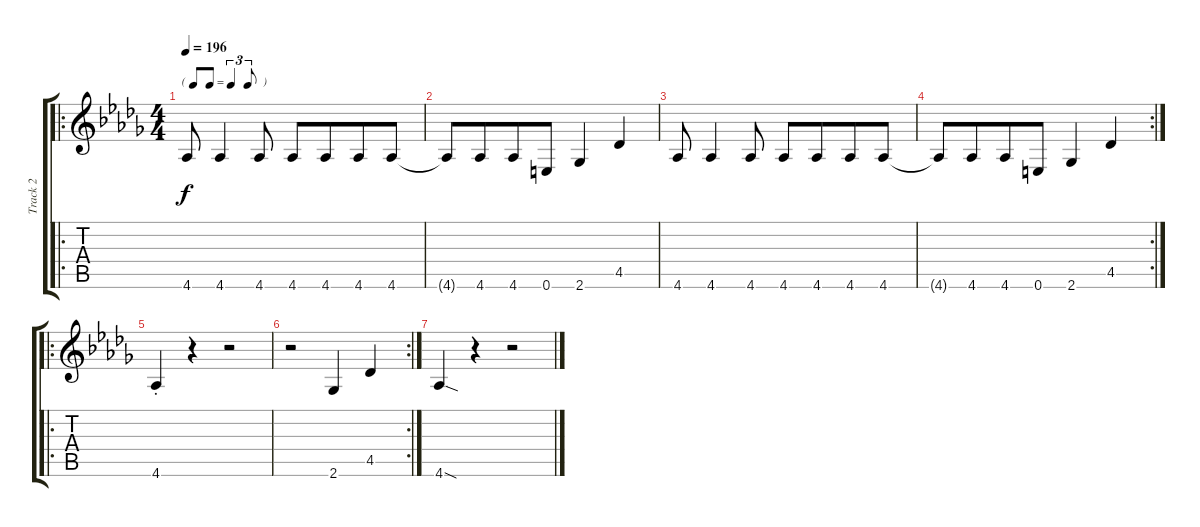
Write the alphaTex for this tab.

\track ("Track 2" "Track 2") {instrument electricbasspick}
\staff {score tabs}
\tuning (E4 B3 G3 D3 A2 E2) {hide}
\ro
\ts (4 4)
\tf triplet8th
\tempo 196
\clef g2
\ks db
4.6.8{dy f} 4.6.4 4.6.8 4.6.8 4.6.8{beam merge} 4.6.8 4.6.8 |
4.6{t}.8 4.6.8{beam merge} 4.6.8 0.6.8 2.6.4 4.5.4 |
4.6.8 4.6.4 4.6.8 4.6.8 4.6.8{beam merge} 4.6.8 4.6.8 |
\rc 2
4.6{t}.8 4.6.8{beam merge} 4.6.8 0.6.8 2.6.4 4.5.4 |
\ro
4.6{st}.4 r.4 r.2 |
\rc 2
r.2 2.6.4 4.5.4 |
4.6{sod}.4 r.4 r.2
